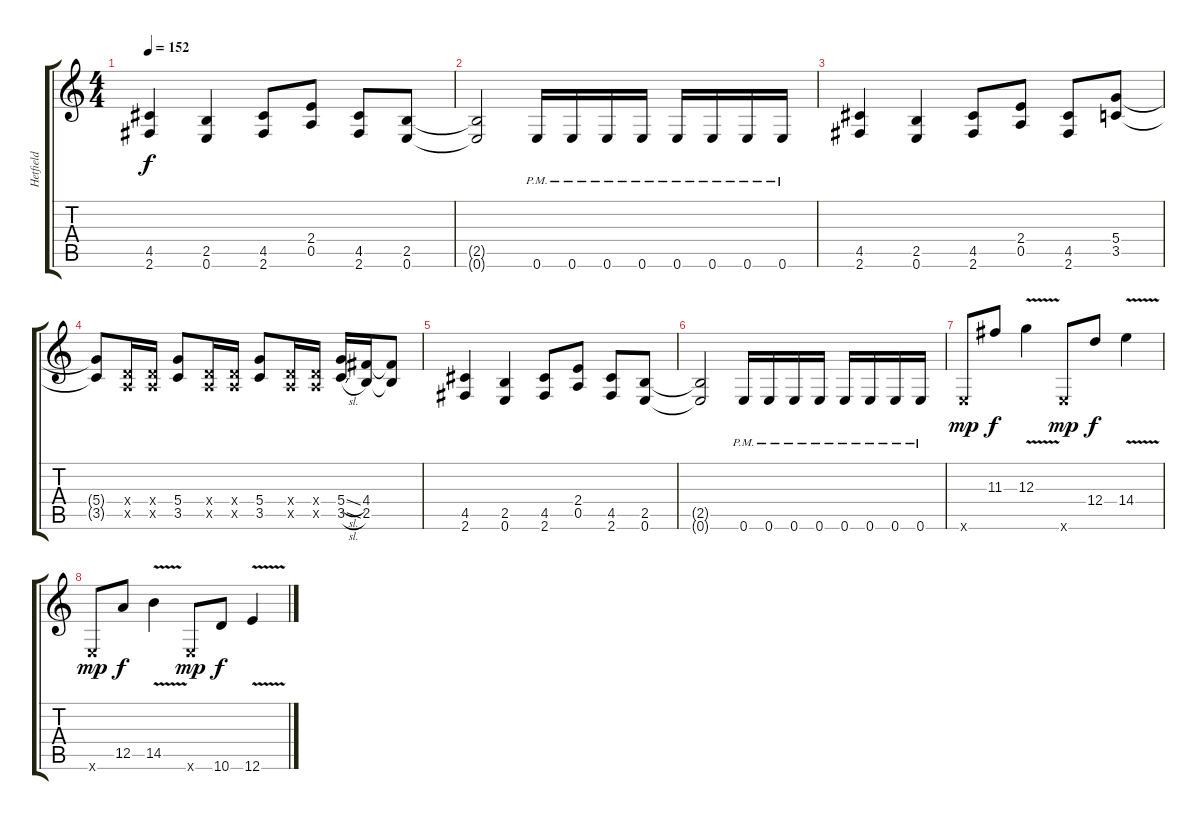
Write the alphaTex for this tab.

\track ("Hetfield" "Hetfield") {instrument distortionguitar}
\staff {score tabs}
\tuning (E4 B3 G3 D3 A2 E2) {hide}
\ts (4 4)
\tempo 152
\clef g2
\ks c
(4.5 2.6).4{dy f} (2.5 0.6).4 (4.5 2.6).8 (2.4 0.5).8 (4.5 2.6).8 (2.5 0.6).8 |
(2.5{t} 0.6{t}).2 0.6{pm}.16 0.6{pm}.16 0.6{pm}.16 0.6{pm}.16 0.6{pm}.16 0.6{pm}.16 0.6{pm}.16 0.6{pm}.16 |
(4.5 2.6).4 (2.5 0.6).4 (4.5 2.6).8 (2.4 0.5).8 (4.5 2.6).8 (5.4 3.5).8 |
(5.4{t} 3.5{t}).8 (0.4{x} 0.5{x}).16 (0.4{x} 0.5{x}).16 (5.4 3.5).8 (0.4{x} 0.5{x}).16 (0.4{x} 0.5{x}).16 (5.4 3.5).8 (0.4{x} 0.5{x}).16 (0.4{x} 0.5{x}).16 (5.4{sl} 3.5{sl}).16 (4.4 2.5).16 (4.4{t} 2.5{t}).8 |
(4.5 2.6).4 (2.5 0.6).4 (4.5 2.6).8 (2.4 0.5).8 (4.5 2.6).8 (2.5 0.6).8 |
(2.5{t} 0.6{t}).2 0.6{pm}.16 0.6{pm}.16 0.6{pm}.16 0.6{pm}.16 0.6{pm}.16 0.6{pm}.16 0.6{pm}.16 0.6{pm}.16 |
0.6{x}.8{dy mp} 11.3.8{dy f} 12.3{v}.4 0.6{x}.8{dy mp} 12.4.8{dy f} 14.4{v}.4 |
0.6{x}.8{dy mp} 12.5.8{dy f} 14.5{v}.4 0.6{x}.8{dy mp} 10.6.8{dy f} 12.6{v}.4
